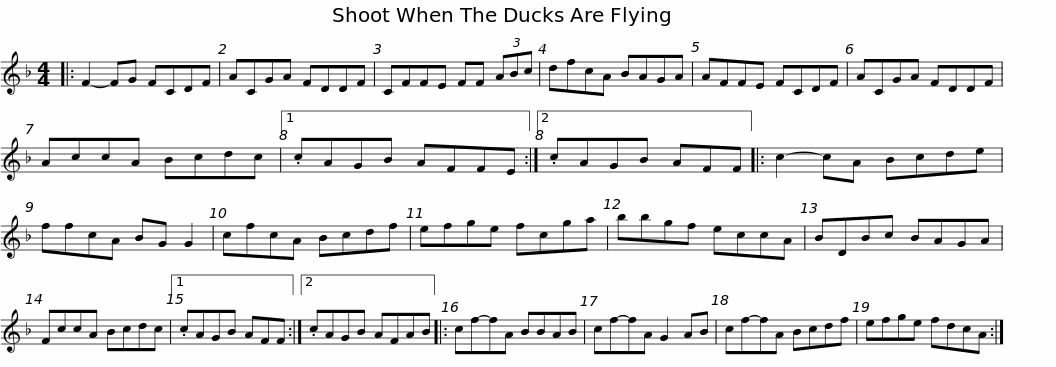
X:1
L:1/8
M:4/4
I:linebreak $
K:F
V:1 treble
V:1
|: F2- FG FCDF | ACGA FDDF | CFFE FF (3ABc | dfcA BAGA | AFFE FCDF |$ %5
 ACGA FDDF | AccA Bcdc |1 .cAGB AFFE :|2 .cAGB AFF |: c2- cA Bcde | %10
 ffcA BG G2 |$ cfcA Bcdf | efge fcga | bbgf eccA | BDBc BAGA | %15
 FccA Bcdc |1$ .cAGB AFF :|2 .cAGB AFAB |: cf-fA BBAB | cf-fA G2 AB | %20
 cf-fA Bcdf |$ efge fdcA :| %22
